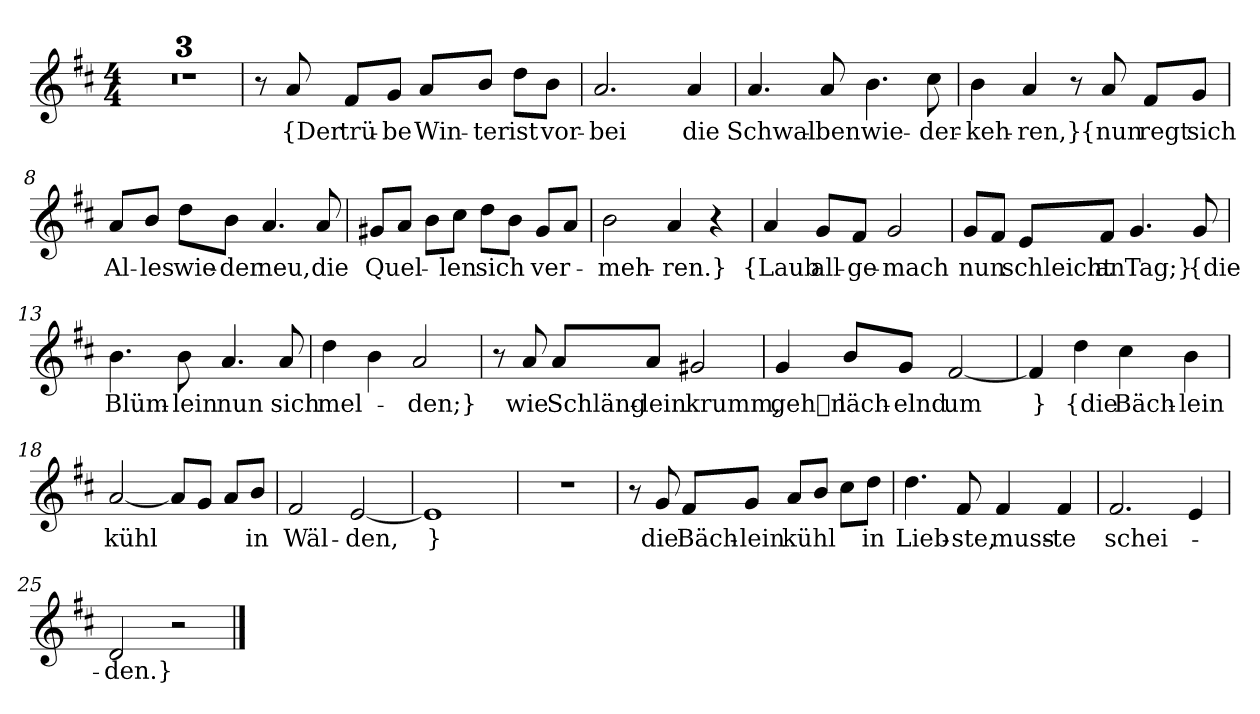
**kern	**text
*part1	*part1
*staff1	*staff1
*clefG2	*
*k[f#c#]	*
*M4/4	*
=1	=1
1r	.
=2	=2
1r	.
=3	=3
1r	.
=4	=4
8r	.
8a	{Der
8f#/L	trü-
8g/J	-be
8a/L	Win-
8b/J	-ter
8dd\L	ist
8b\J	vor-
=5	=5
2.a	-bei
4a	die
=6	=6
4.a	Schwal-
8a	-ben
4.b	wie-
8cc#	-der-
=7	=7
4b	-keh-
4a	-ren,}
8r	.
8a	{nun
8f#/L	regt
8g/J	sich
=8	=8
8a/L	Al-
8b/J	-les
8dd\L	wie-
8b\J	-der
4.a	neu,
8a	die
=9	=9
8g#X/L	Quel-
8a/J	.
8b\L	.
8cc#\J	-len
8dd\L	sich
8b\J	.
8g#/L	ver-
8a/J	.
=10	=10
2b	-meh-
4a	-ren.}
4r	.
=11	=11
4a	{Laub
8g/L	all-
8f#/J	-ge-
2g	-mach
=12	=12
8g/L	nun
8f#/J	.
8e/L	schleicht
8f#/J	an
4.g	Tag;}
8g	{die
=13	=13
4.b	Blüm-
8b	-lein
4.a	nun
8a	sich
=14	=14
4dd	mel-
4b	.
2a	-den;}
=15	=15
8r	.
8a	wie
8a/L	Schläng-
8a/J	-lein
2g#X	krumm,
=16	=16
4g	gehn
8b/L	läch-
8g/J	-elnd
[2f#	um
=17	=17
4f#]	}
4dd	{die
4cc#	Bäch-
4b	-lein
=18	=18
[2a	kühl
8a/L]	.
8g/J	.
8a/L	.
8b/J	in
=19	=19
2f#	Wäl-
[2e	-den,
=20	=20
1e]	}
=21	=21
1r	.
=22	=22
8r	.
8g	die
8f#/L	Bäch-
8g/J	-lein
8a/L	kühl
8b/J	.
8cc#\L	.
8dd\J	in
=23	=23
4.dd	Lieb-
8f#	-ste,
4f#	muss-
4f#	-te
=24	=24
2.f#	schei-
4e	.
=25	=25
2d	-den.}
2r	.
==	==
*-	*-
